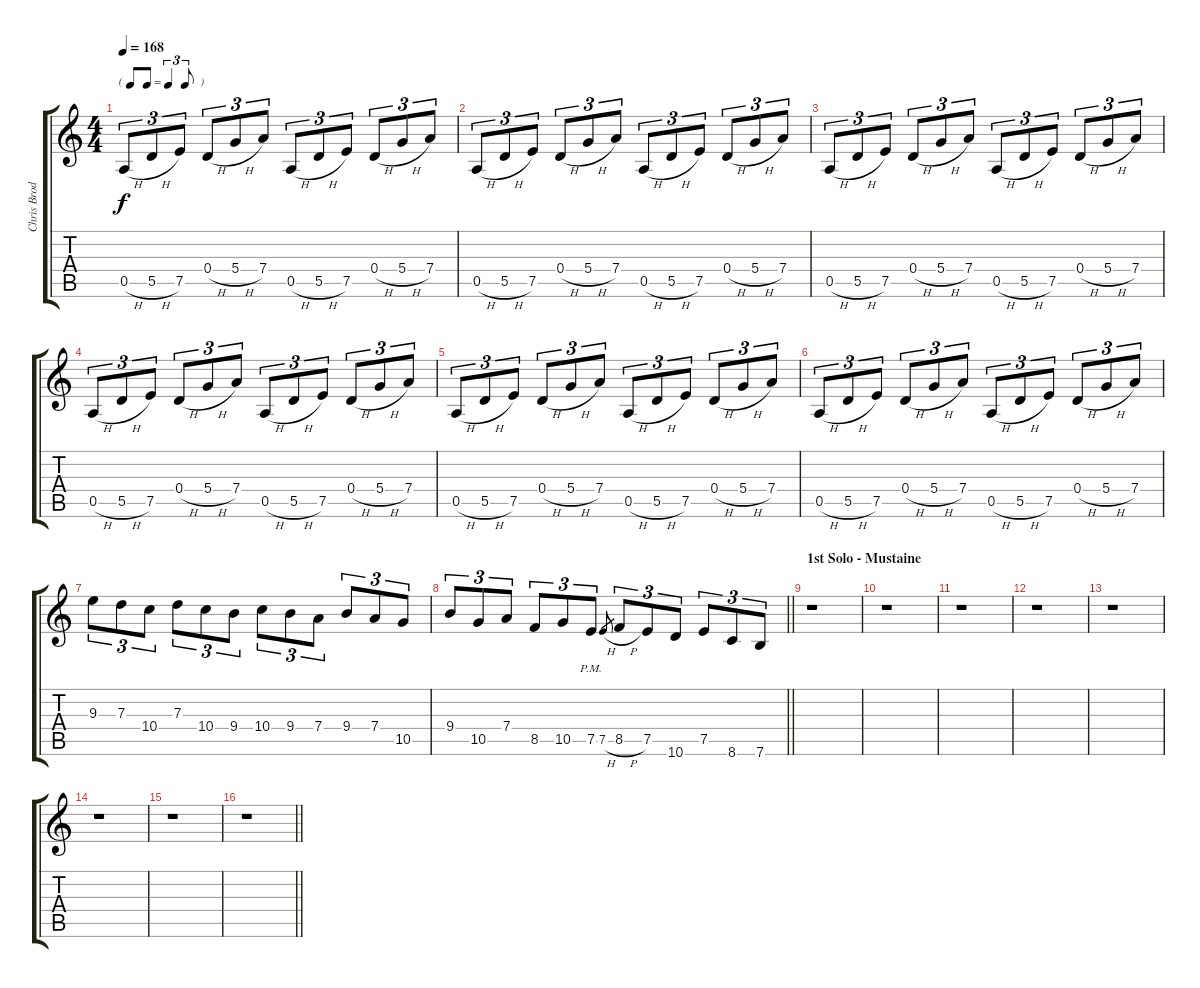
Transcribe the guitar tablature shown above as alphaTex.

\track ("Chris Broderick Lead" "Chris Brod") {instrument distortionguitar}
\staff {score tabs}
\tuning (E4 B3 G3 D3 A2 E2) {hide}
\ts (4 4)
\tf triplet8th
\tempo 168
\clef g2
\ks c
0.5{h}.8{tu (3 2) dy f} 5.5{h}.8{tu (3 2)} 7.5.8{tu (3 2)} 0.4{h}.8{tu (3 2)} 5.4{h}.8{tu (3 2)} 7.4.8{tu (3 2)} 0.5{h}.8{tu (3 2)} 5.5{h}.8{tu (3 2)} 7.5.8{tu (3 2)} 0.4{h}.8{tu (3 2)} 5.4{h}.8{tu (3 2)} 7.4.8{tu (3 2)} |
0.5{h}.8{tu (3 2)} 5.5{h}.8{tu (3 2)} 7.5.8{tu (3 2)} 0.4{h}.8{tu (3 2)} 5.4{h}.8{tu (3 2)} 7.4.8{tu (3 2)} 0.5{h}.8{tu (3 2)} 5.5{h}.8{tu (3 2)} 7.5.8{tu (3 2)} 0.4{h}.8{tu (3 2)} 5.4{h}.8{tu (3 2)} 7.4.8{tu (3 2)} |
0.5{h}.8{tu (3 2)} 5.5{h}.8{tu (3 2)} 7.5.8{tu (3 2)} 0.4{h}.8{tu (3 2)} 5.4{h}.8{tu (3 2)} 7.4.8{tu (3 2)} 0.5{h}.8{tu (3 2)} 5.5{h}.8{tu (3 2)} 7.5.8{tu (3 2)} 0.4{h}.8{tu (3 2)} 5.4{h}.8{tu (3 2)} 7.4.8{tu (3 2)} |
0.5{h}.8{tu (3 2)} 5.5{h}.8{tu (3 2)} 7.5.8{tu (3 2)} 0.4{h}.8{tu (3 2)} 5.4{h}.8{tu (3 2)} 7.4.8{tu (3 2)} 0.5{h}.8{tu (3 2)} 5.5{h}.8{tu (3 2)} 7.5.8{tu (3 2)} 0.4{h}.8{tu (3 2)} 5.4{h}.8{tu (3 2)} 7.4.8{tu (3 2)} |
0.5{h}.8{tu (3 2)} 5.5{h}.8{tu (3 2)} 7.5.8{tu (3 2)} 0.4{h}.8{tu (3 2)} 5.4{h}.8{tu (3 2)} 7.4.8{tu (3 2)} 0.5{h}.8{tu (3 2)} 5.5{h}.8{tu (3 2)} 7.5.8{tu (3 2)} 0.4{h}.8{tu (3 2)} 5.4{h}.8{tu (3 2)} 7.4.8{tu (3 2)} |
0.5{h}.8{tu (3 2)} 5.5{h}.8{tu (3 2)} 7.5.8{tu (3 2)} 0.4{h}.8{tu (3 2)} 5.4{h}.8{tu (3 2)} 7.4.8{tu (3 2)} 0.5{h}.8{tu (3 2)} 5.5{h}.8{tu (3 2)} 7.5.8{tu (3 2)} 0.4{h}.8{tu (3 2)} 5.4{h}.8{tu (3 2)} 7.4.8{tu (3 2)} |
9.3.8{tu (3 2)} 7.3.8{tu (3 2)} 10.4.8{tu (3 2)} 7.3.8{tu (3 2)} 10.4.8{tu (3 2)} 9.4.8{tu (3 2)} 10.4.8{tu (3 2)} 9.4.8{tu (3 2)} 7.4.8{tu (3 2)} 9.4.8{tu (3 2)} 7.4.8{tu (3 2)} 10.5.8{tu (3 2)} |
\barLineRight lightlight
9.4.8{tu (3 2)} 10.5.8{tu (3 2)} 7.4.8{tu (3 2)} 8.5.8{tu (3 2)} 10.5.8{tu (3 2)} 7.5{pm}.8{tu (3 2)} 7.5{h}.8{gr} 8.5{h}.8{tu (3 2)} 7.5.8{tu (3 2)} 10.6.8{tu (3 2)} 7.5.8{tu (3 2)} 8.6.8{tu (3 2)} 7.6.8{tu (3 2)} |
\section ("" "1st Solo - Mustaine")
r.1 |
r.1 |
r.1 |
r.1 |
r.1 |
r.1 |
r.1 |
\barLineRight lightlight
r.1
